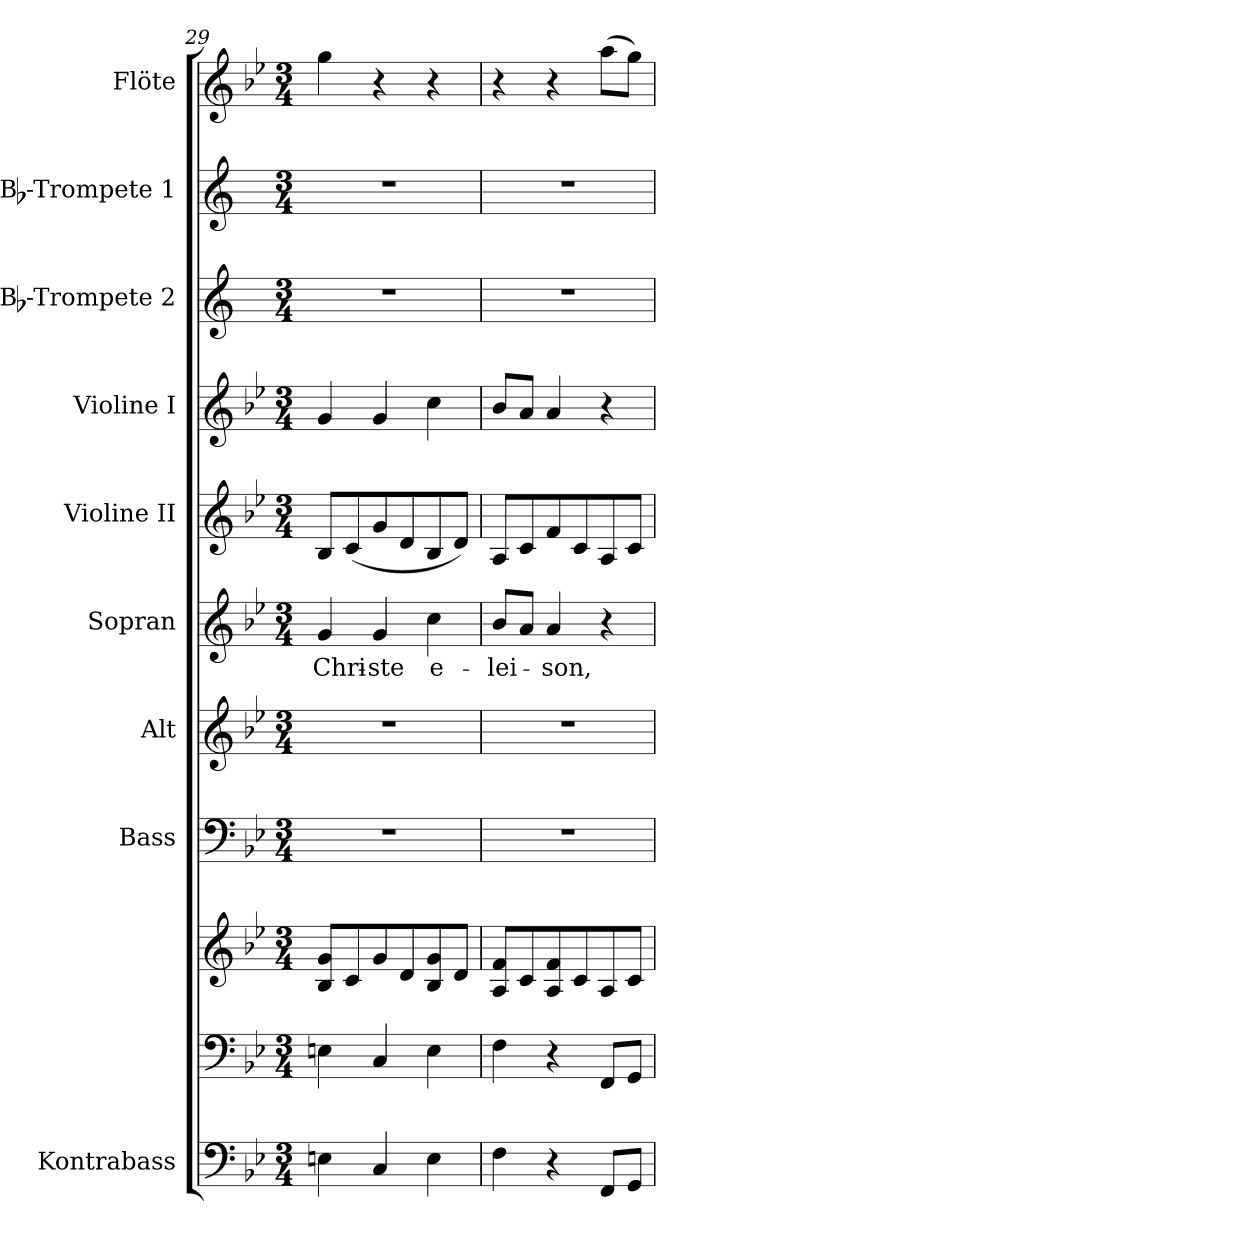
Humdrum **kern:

**kern	**kern	**kern	**kern	**kern	**kern	**text	**kern	**kern	**kern	**kern	**kern
*part10	*part9	*part9	*part8	*part7	*part6	*part6	*part5	*part4	*part3	*part2	*part1
*staff11	*staff10	*staff9	*staff8	*staff7	*staff6	*staff6	*staff5	*staff4	*staff3	*staff2	*staff1
*I"Kontrabass	*	*	*I"Bass	*I"Alt	*I"Sopran	*	*I"Violine II	*I"Violine I	*I"Bb-Trompete 2	*I"Bb-Trompete 1	*I"Flöte
*I'Kb.	*	*	*I'B.	*I'A.	*I'S.	*	*I'Vl. II	*I'Vl. I	*I'Bb Trp. 2	*I'Bb Trp. 1	*I'Fl.
*clefF4	*clefF4	*clefG2	*clefF4	*clefG2	*clefG2	*	*clefG2	*clefG2	*clefG2	*clefG2	*clefG2
*ITrd7c12	*	*	*	*	*	*	*	*	*ITrd1c2	*ITrd1c2	*
*k[b-e-]	*k[b-e-]	*k[b-e-]	*k[b-e-]	*k[b-e-]	*k[b-e-]	*	*k[b-e-]	*k[b-e-]	*k[b-e-]	*k[b-e-]	*k[b-e-]
*B-:	*B-:	*B-:	*B-:	*B-:	*B-:	*	*B-:	*B-:	*B-:	*B-:	*B-:
*M3/4	*M3/4	*M3/4	*M3/4	*M3/4	*M3/4	*	*M3/4	*M3/4	*M3/4	*M3/4	*M3/4
=29	=29	=29	=29	=29	=29	=29	=29	=29	=29	=29	=29
!	!	!	!	!	!	!LO:LY:b	!	!	!	!	!
4EEn\	4En\	8B-/ 8g/L	2.r	2.r	4g/	Chri-	8B-/L	4g/	2.r	2.r	4gg\
.	.	8c/	.	.	.	.	(<8c/	.	.	.	.
!	!	!	!	!	!	!LO:LY:b	!	!	!	!	!
4CC/	4C/	8g/	.	.	4g/	-ste	8g/	4g/	.	.	4r
.	.	8d/	.	.	.	.	8d/	.	.	.	.
!	!	!	!	!	!	!LO:LY:b	!	!	!	!	!
4EE\	4E\	8B-/ 8g/	.	.	4cc\	e-	8B-/	4cc\	.	.	4r
.	.	8d/J	.	.	.	.	8d/J)	.	.	.	.
=30	=30	=30	=30	=30	=30	=30	=30	=30	=30	=30	=30
!	!	!	!	!	!	!LO:LY:b	!	!	!	!	!
4FF\	4F\	8A/ 8f/L	2.r	2.r	8b-/L	-lei-	8A/L	8b-/L	2.r	2.r	4r
.	.	8c/	.	.	8a/J	.	8c/	8a/J	.	.	.
!	!	!	!	!	!	!LO:LY:b	!	!	!	!	!
4r	4r	8A/ 8f/	.	.	4a/	-son,	8f/	4a/	.	.	4r
.	.	8c/	.	.	.	.	8c/	.	.	.	.
8FFF/L	8FF/L	8A/	.	.	4r	.	8A/	4r	.	.	(>8aa\L
8GGG/J	8GG/J	8c/J	.	.	.	.	8c/J	.	.	.	8gg\J)
=	=	=	=	=	=	=	=	=	=	=	=
*-	*-	*-	*-	*-	*-	*-	*-	*-	*-	*-	*-
